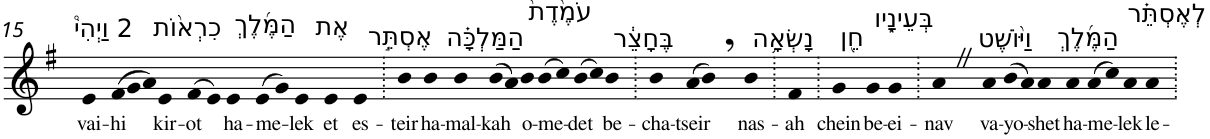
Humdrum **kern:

**kern	**text
*part1	*part1
*staff1	*staff1
*I"Piano	*
*I'Pno	*
!!LO:PB:g=z
*clefG2	*
*k[f#]	*
*G:	*
=15	=15
!LO:TX:a:t=2 וַיְהִי֩	!
!	!LO:LY:b
4e	vai-
*Xtuplet	*
!	!LO:LY:b
(>12f#	-hi
12g	.
12a)	.
!LO:TX:a:t=כִרְא֨וֹת	!
!	!LO:LY:b
4e	kir-
!	!LO:LY:b
(>8f#	-ot
8e)	.
!LO:TX:a:t=הַמֶּ֜לֶךְ	!
!	!LO:LY:b
4e	ha-
!	!LO:LY:b
(>8e	-me-
8g)	.
!	!LO:LY:b
4e	-lek
!LO:TX:a:t=אֶת	!
!	!LO:LY:b
4e	et
!LO:TX:a:t=אֶסְתֵּ֣ר	!
!	!LO:LY:b
4e	es-
=16.	=16.
!	!LO:LY:b
4b	-teir
!LO:TX:a:t=הַמַּלְכָּ֗ה	!
!	!LO:LY:b
4b	ha-
!	!LO:LY:b
4b	-mal-
!	!LO:LY:b
(>8b	-kah
8a)	.
!LO:TX:a:t=עֹמֶ֙דֶת֙	!
!	!LO:LY:b
4b	o-
!	!LO:LY:b
(>8b	-me-
8cc)	.
!	!LO:LY:b
(>8b	-det
8cc)	.
!LO:TX:a:t=בֶּחָצֵ֔ר	!
!	!LO:LY:b
4b	be-
=17.	=17.
!	!LO:LY:b
4b	-cha-
!	!LO:LY:b
(>8a	-tseir
8b,)	.
!LO:TX:a:t=נָשְׂאָ֥ה	!
!	!LO:LY:b
4b	nas-
=18.	=18.
!	!LO:LY:b
4f#	-ah
=19.	=19.
!LO:TX:a:t=חֵ֖ן	!
!	!LO:LY:b
4g	chein
!LO:TX:a:t=בְּעֵינָ֑יו	!
!	!LO:LY:b
4g	be-
!	!LO:LY:b
4g	-ei-
=20.	=20.
!	!LO:LY:b
4aZ	-nav
!LO:TX:a:t=וַיּ֨וֹשֶׁט	!
!	!LO:LY:b
4a	va-
!	!LO:LY:b
(>8b	-yo-
8a)	.
!	!LO:LY:b
4a	-shet
!LO:TX:a:t=הַמֶּ֜לֶךְ	!
!	!LO:LY:b
4a	ha-
!	!LO:LY:b
(>8a	-me-
8cc)	.
!	!LO:LY:b
4a	-lek
!LO:TX:a:t=לְאֶסְתֵּ֗ר	!
!	!LO:LY:b
4a	le-
=.	=.
*-	*-
